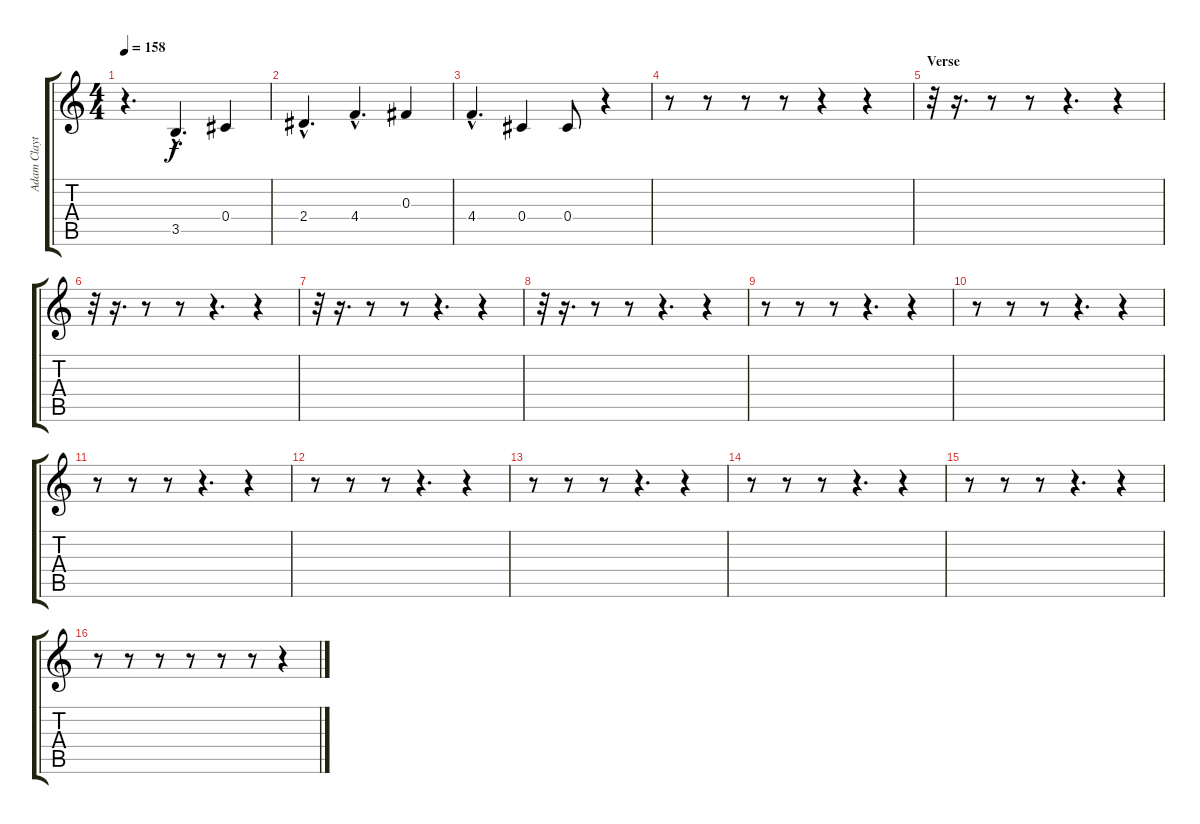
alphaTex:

\track ("Adam Clayton" "Adam Clayt") {instrument electricbassfinger}
\staff {score tabs}
\tuning (Eb4 Bb3 Gb3 Db3 Ab2 Eb2) {hide}
\ts (4 4)
\tempo 158
\clef g2
\ks c
r.4{d dy f} 3.5{hac}.4{d} 0.4.4 |
2.4{hac}.4{d} 4.4{hac}.4{d} 0.3.4 |
4.4{hac}.4{d} 0.4.4 0.4.8 r.4 |
r.8 r.8 r.8 r.8 r.4 r.4 |
\section ("" "Verse")
r.32 r.16{d} r.8 r.8 r.4{d} r.4 |
r.32 r.16{d} r.8 r.8 r.4{d} r.4 |
r.32 r.16{d} r.8 r.8 r.4{d} r.4 |
r.32 r.16{d} r.8 r.8 r.4{d} r.4 |
r.8 r.8 r.8 r.4{d} r.4 |
r.8 r.8 r.8 r.4{d} r.4 |
r.8 r.8 r.8 r.4{d} r.4 |
r.8 r.8 r.8 r.4{d} r.4 |
r.8 r.8 r.8 r.4{d} r.4 |
r.8 r.8 r.8 r.4{d} r.4 |
r.8 r.8 r.8 r.4{d} r.4 |
r.8 r.8 r.8 r.8 r.8 r.8 r.4
